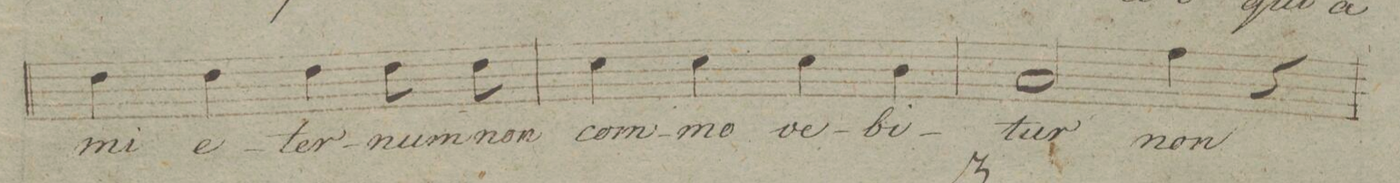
**kern	**text	**dynam
*I"Tenore.	*	*
*clefC4	*	*
*k[f#c#g#d#]	*	*
*met(c|)	*	*
*M2/2	*	*
4c#\	mi	.
4c#\	e-	.
4c#\	-ter-	.
8c#\	-num	.
8c#\	non	.
=42	=42	=42
4B\	com-	.
4B\	-mo-	.
4B\	-ve-	.
4A\	-bi-	.
=43	=43	=43
2G#/	-tur	.
4e\	non	.
4r	.	.
=44	=44	=44
*-	*-	*-
